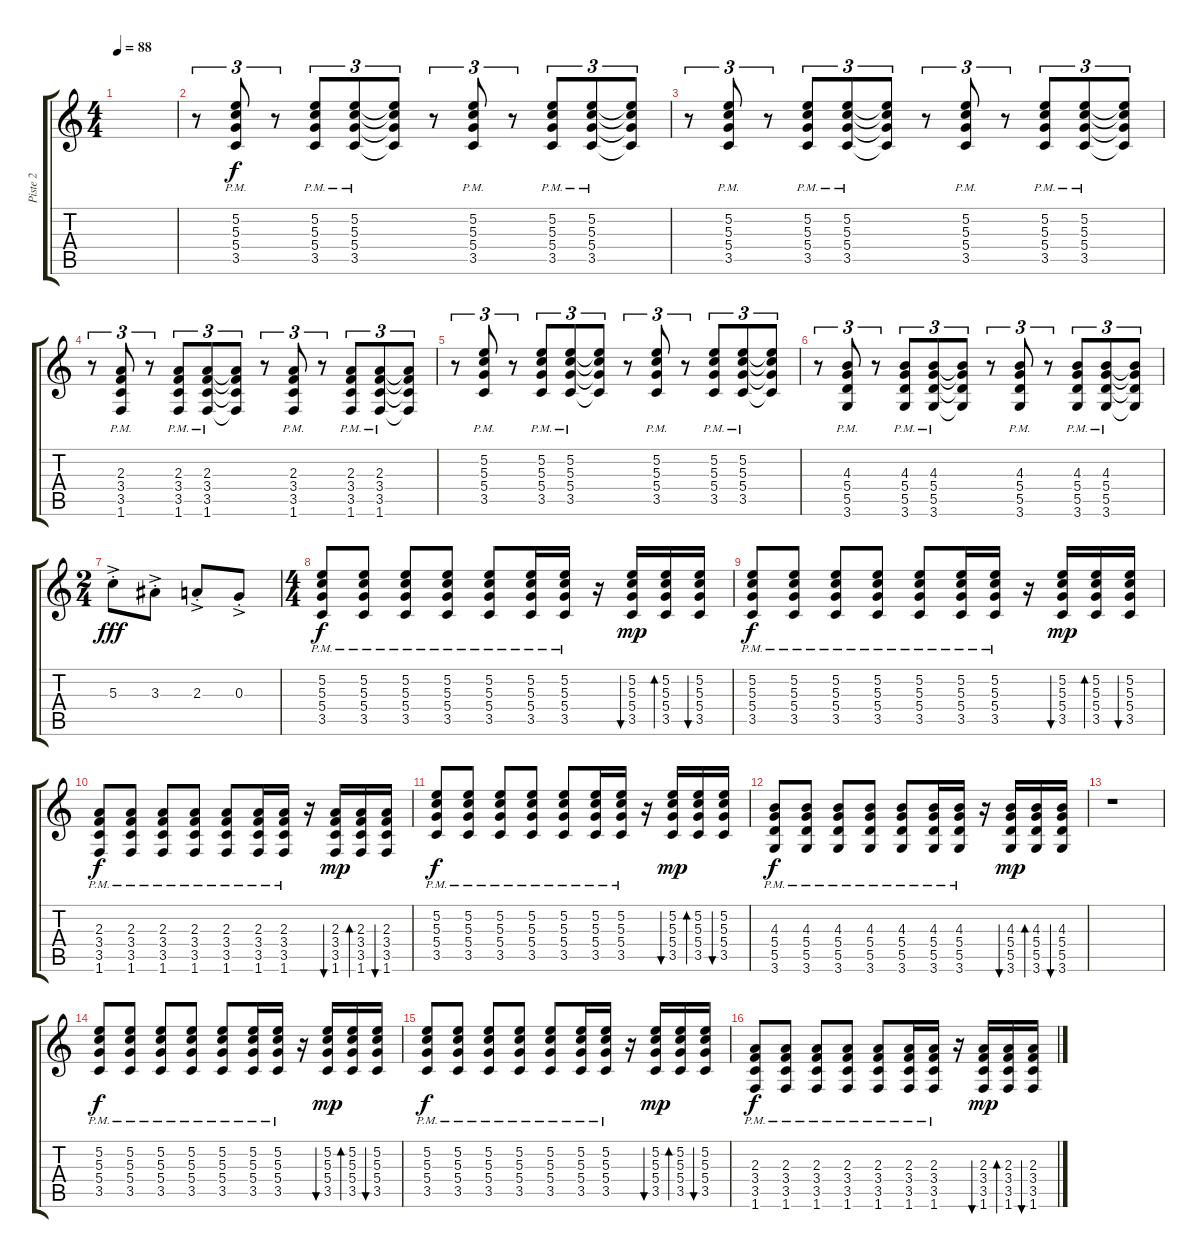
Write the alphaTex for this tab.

\track ("Piste 2" "Piste 2") {instrument electricguitarjazz}
\staff {score tabs}
\tuning (E4 B3 G3 D3 A2 E2) {hide}
\ts (4 4)
\tempo 88
\clef g2
\ks c
|
r.8{tu (3 2)} (5.2 5.3{pm} 5.4{pm} 3.5{pm}).8{tu (3 2) dy f} r.8{tu (3 2)} (5.2 5.3{pm} 5.4{pm} 3.5{pm}).8{tu (3 2)} (5.2 5.3{pm} 5.4{pm} 3.5{pm}).8{tu (3 2)} (5.2{t} 5.3{t} 5.4{t} 3.5{t}).8{tu (3 2)} r.8{tu (3 2)} (5.2 5.3{pm} 5.4{pm} 3.5{pm}).8{tu (3 2)} r.8{tu (3 2)} (5.2 5.3{pm} 5.4{pm} 3.5{pm}).8{tu (3 2)} (5.2 5.3{pm} 5.4{pm} 3.5{pm}).8{tu (3 2)} (5.2{t} 5.3{t} 5.4{t} 3.5{t}).8{tu (3 2)} |
r.8{tu (3 2)} (5.2 5.3{pm} 5.4{pm} 3.5{pm}).8{tu (3 2)} r.8{tu (3 2)} (5.2 5.3{pm} 5.4{pm} 3.5{pm}).8{tu (3 2)} (5.2 5.3{pm} 5.4{pm} 3.5{pm}).8{tu (3 2)} (5.2{t} 5.3{t} 5.4{t} 3.5{t}).8{tu (3 2)} r.8{tu (3 2)} (5.2 5.3{pm} 5.4{pm} 3.5{pm}).8{tu (3 2)} r.8{tu (3 2)} (5.2 5.3{pm} 5.4{pm} 3.5{pm}).8{tu (3 2)} (5.2 5.3{pm} 5.4{pm} 3.5{pm}).8{tu (3 2)} (5.2{t} 5.3{t} 5.4{t} 3.5{t}).8{tu (3 2)} |
r.8{tu (3 2)} (2.3{pm} 3.4{pm} 3.5{pm} 1.6{pm}).8{tu (3 2)} r.8{tu (3 2)} (2.3{pm} 3.4{pm} 3.5{pm} 1.6{pm}).8{tu (3 2)} (2.3{pm} 3.4{pm} 3.5{pm} 1.6{pm}).8{tu (3 2)} (2.3{t} 3.4{t} 3.5{t} 1.6{t}).8{tu (3 2)} r.8{tu (3 2)} (2.3{pm} 3.4{pm} 3.5{pm} 1.6{pm}).8{tu (3 2)} r.8{tu (3 2)} (2.3{pm} 3.4{pm} 3.5{pm} 1.6{pm}).8{tu (3 2)} (2.3{pm} 3.4{pm} 3.5{pm} 1.6{pm}).8{tu (3 2)} (2.3{t} 3.4{t} 3.5{t} 1.6{t}).8{tu (3 2)} |
r.8{tu (3 2)} (5.2 5.3{pm} 5.4{pm} 3.5{pm}).8{tu (3 2)} r.8{tu (3 2)} (5.2 5.3{pm} 5.4{pm} 3.5{pm}).8{tu (3 2)} (5.2 5.3{pm} 5.4{pm} 3.5{pm}).8{tu (3 2)} (5.2{t} 5.3{t} 5.4{t} 3.5{t}).8{tu (3 2)} r.8{tu (3 2)} (5.2 5.3{pm} 5.4{pm} 3.5{pm}).8{tu (3 2)} r.8{tu (3 2)} (5.2 5.3{pm} 5.4{pm} 3.5{pm}).8{tu (3 2)} (5.2 5.3{pm} 5.4{pm} 3.5{pm}).8{tu (3 2)} (5.2{t} 5.3{t} 5.4{t} 3.5{t}).8{tu (3 2)} |
r.8{tu (3 2)} (4.3{pm} 5.4{pm} 5.5{pm} 3.6).8{tu (3 2)} r.8{tu (3 2)} (4.3{pm} 5.4{pm} 5.5{pm} 3.6).8{tu (3 2)} (4.3{pm} 5.4{pm} 5.5{pm} 3.6).8{tu (3 2)} (4.3{t} 5.4{t} 5.5{t} 3.6{t}).8{tu (3 2)} r.8{tu (3 2)} (4.3{pm} 5.4{pm} 5.5{pm} 3.6).8{tu (3 2)} r.8{tu (3 2)} (4.3{pm} 5.4{pm} 5.5{pm} 3.6).8{tu (3 2)} (4.3{pm} 5.4{pm} 5.5{pm} 3.6).8{tu (3 2)} (4.3{t} 5.4{t} 5.5{t} 3.6{t}).8{tu (3 2)} |
\ts (2 4)
5.3{ac st}.8{dy fff} 3.3{ac st}.8 2.3{ac st}.8 0.3{ac st}.8 |
\ts (4 4)
(5.2{pm} 5.3{pm} 5.4{pm} 3.5{pm}).8{dy f} (5.2{pm} 5.3{pm} 5.4{pm} 3.5{pm}).8 (5.2{pm} 5.3{pm} 5.4{pm} 3.5{pm}).8 (5.2{pm} 5.3{pm} 5.4{pm} 3.5{pm}).8 (5.2{pm} 5.3{pm} 5.4{pm} 3.5{pm}).8 (5.2{pm} 5.3{pm} 5.4{pm} 3.5{pm}).16 (5.2{pm} 5.3{pm} 5.4{pm} 3.5{pm}).16 r.16 (5.2 5.3 5.4 3.5).16{bu 60 dy mp} (5.2 5.3 5.4 3.5).16{bd 60} (5.2 5.3 5.4 3.5).16{bu 60} |
(5.2{pm} 5.3{pm} 5.4{pm} 3.5{pm}).8{dy f} (5.2{pm} 5.3{pm} 5.4{pm} 3.5{pm}).8 (5.2{pm} 5.3{pm} 5.4{pm} 3.5{pm}).8 (5.2{pm} 5.3{pm} 5.4{pm} 3.5{pm}).8 (5.2{pm} 5.3{pm} 5.4{pm} 3.5{pm}).8 (5.2{pm} 5.3{pm} 5.4{pm} 3.5{pm}).16 (5.2{pm} 5.3{pm} 5.4{pm} 3.5{pm}).16 r.16 (5.2 5.3 5.4 3.5).16{bu 60 dy mp} (5.2 5.3 5.4 3.5).16{bd 60} (5.2 5.3 5.4 3.5).16{bu 60} |
(2.3{pm} 3.4{pm} 3.5{pm} 1.6{pm}).8{dy f} (2.3{pm} 3.4{pm} 3.5{pm} 1.6{pm}).8 (2.3{pm} 3.4{pm} 3.5{pm} 1.6{pm}).8 (2.3{pm} 3.4{pm} 3.5{pm} 1.6{pm}).8 (2.3{pm} 3.4{pm} 3.5{pm} 1.6{pm}).8 (2.3{pm} 3.4{pm} 3.5{pm} 1.6{pm}).16 (2.3{pm} 3.4{pm} 3.5{pm} 1.6).16 r.16 (2.3 3.4 3.5 1.6).16{bu 60 dy mp} (2.3 3.4 3.5 1.6).16{bd 60} (2.3 3.4 3.5 1.6).16{bu 60} |
(5.2{pm} 5.3{pm} 5.4{pm} 3.5{pm}).8{dy f} (5.2{pm} 5.3{pm} 5.4{pm} 3.5{pm}).8 (5.2{pm} 5.3{pm} 5.4{pm} 3.5{pm}).8 (5.2{pm} 5.3{pm} 5.4{pm} 3.5{pm}).8 (5.2{pm} 5.3{pm} 5.4{pm} 3.5{pm}).8 (5.2{pm} 5.3{pm} 5.4{pm} 3.5{pm}).16 (5.2{pm} 5.3{pm} 5.4{pm} 3.5{pm}).16 r.16 (5.2 5.3 5.4 3.5).16{bu 60 dy mp} (5.2 5.3 5.4 3.5).16{bd 60} (5.2 5.3 5.4 3.5).16{bu 60} |
(4.3{pm} 5.4{pm} 5.5{pm} 3.6{pm}).8{dy f} (4.3{pm} 5.4{pm} 5.5{pm} 3.6{pm}).8 (4.3{pm} 5.4{pm} 5.5{pm} 3.6{pm}).8 (4.3{pm} 5.4{pm} 5.5{pm} 3.6{pm}).8 (4.3{pm} 5.4{pm} 5.5{pm} 3.6{pm}).8 (4.3{pm} 5.4{pm} 5.5{pm} 3.6{pm}).16 (4.3{pm} 5.4{pm} 5.5{pm} 3.6).16 r.16 (4.3 5.4 5.5 3.6).16{bu 60 dy mp} (4.3 5.4 5.5 3.6).16{bd 60} (4.3 5.4 5.5 3.6).16{bu 60} |
r.1 |
(5.2{pm} 5.3{pm} 5.4{pm} 3.5{pm}).8{dy f} (5.2{pm} 5.3{pm} 5.4{pm} 3.5{pm}).8 (5.2{pm} 5.3{pm} 5.4{pm} 3.5{pm}).8 (5.2{pm} 5.3{pm} 5.4{pm} 3.5{pm}).8 (5.2{pm} 5.3{pm} 5.4{pm} 3.5{pm}).8 (5.2{pm} 5.3{pm} 5.4{pm} 3.5{pm}).16 (5.2{pm} 5.3{pm} 5.4{pm} 3.5{pm}).16 r.16 (5.2 5.3 5.4 3.5).16{bu 60 dy mp} (5.2 5.3 5.4 3.5).16{bd 60} (5.2 5.3 5.4 3.5).16{bu 60} |
(5.2{pm} 5.3{pm} 5.4{pm} 3.5{pm}).8{dy f} (5.2{pm} 5.3{pm} 5.4{pm} 3.5{pm}).8 (5.2{pm} 5.3{pm} 5.4{pm} 3.5{pm}).8 (5.2{pm} 5.3{pm} 5.4{pm} 3.5{pm}).8 (5.2{pm} 5.3{pm} 5.4{pm} 3.5{pm}).8 (5.2{pm} 5.3{pm} 5.4{pm} 3.5{pm}).16 (5.2{pm} 5.3{pm} 5.4{pm} 3.5{pm}).16 r.16 (5.2 5.3 5.4 3.5).16{bu 60 dy mp} (5.2 5.3 5.4 3.5).16{bd 60} (5.2 5.3 5.4 3.5).16{bu 60} |
(2.3{pm} 3.4{pm} 3.5{pm} 1.6{pm}).8{dy f} (2.3{pm} 3.4{pm} 3.5{pm} 1.6{pm}).8 (2.3{pm} 3.4{pm} 3.5{pm} 1.6{pm}).8 (2.3{pm} 3.4{pm} 3.5{pm} 1.6{pm}).8 (2.3{pm} 3.4{pm} 3.5{pm} 1.6{pm}).8 (2.3{pm} 3.4{pm} 3.5{pm} 1.6{pm}).16 (2.3{pm} 3.4{pm} 3.5{pm} 1.6).16 r.16 (2.3 3.4 3.5 1.6).16{bu 60 dy mp} (2.3 3.4 3.5 1.6).16{bd 60} (2.3 3.4 3.5 1.6).16{bu 60}
